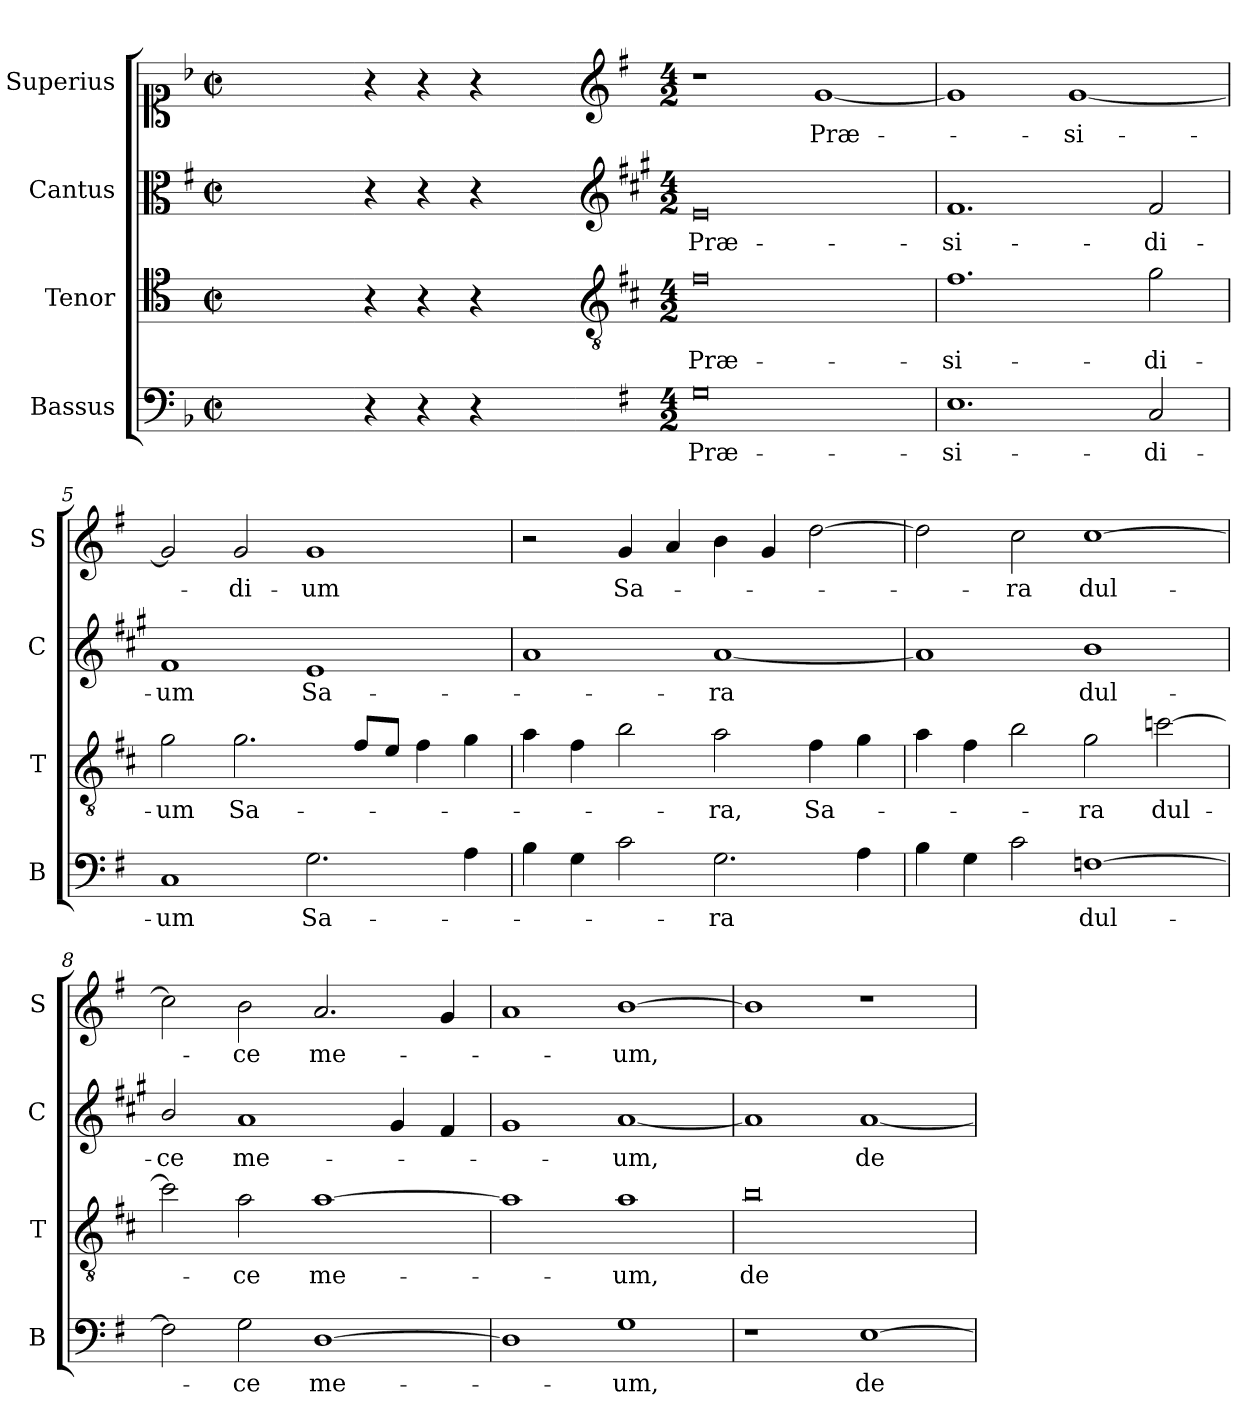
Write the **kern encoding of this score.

**kern	**text	**kern	**text	**kern	**text	**kern	**text
*part4	*part4	*part3	*part3	*part2	*part2	*part1	*part1
*staff4	*staff4	*staff3	*staff3	*staff2	*staff2	*staff1	*staff1
*I"Bassus	*	*I"Tenor	*	*I"Cantus	*	*I"Superius	*
*I'B	*	*I'T	*	*I'C	*	*I'S	*
*clefF4	*	*clefC4	*	*clefC3	*	*clefC1	*
*	*	*ITrd4c7	*	*ITrd1c2	*	*	*
*k[b-]	*	*k[b-]	*	*k[b-]	*	*k[b-]	*
*F:	*	*F:	*	*F:	*	*F:	*
*M2/2	*	*M2/2	*	*M2/2	*	*M2/2	*
*met(c|)	*	*met(c|)	*	*met(c|)	*	*met(c|)	*
=1	=1	=1	=1	=1	=1	=1	=1
1ryy	.	1ryy	.	1ryy	.	1ryy	.
=2-	=2-	=2-	=2-	=2-	=2-	=2-	=2-
4r	.	4r	.	4r	.	4r	.
4r	.	4r	.	4r	.	4r	.
4r	.	4r	.	4r	.	4r	.
4ryy	.	4ryy	.	4ryy	.	4ryy	.
=3-	=3-	=3-	=3-	=3-	=3-	=3-	=3-
*	*	*clefGv2	*	*clefG2	*	*clefG2	*
*k[f#]	*	*k[f#]	*	*k[f#]	*	*k[f#]	*
*G:	*	*G:	*	*G:	*	*G:	*
*M4/2	*	*M4/2	*	*M4/2	*	*M4/2	*
!	!LO:LY:b	!	!LO:LY:b	!	!LO:LY:b	!	!
0G	Præ-	0B	Præ-	0d	Præ-	1r	.
!	!	!	!	!	!	!	!LO:LY:b
.	.	.	.	.	.	[1g	Præ-
=4	=4	=4	=4	=4	=4	=4	=4
!	!LO:LY:b	!	!LO:LY:b	!	!LO:LY:b	!	!
1.E	-si-	1.B	-si-	1.e	-si-	1g]	.
!	!	!	!	!	!	!	!LO:LY:b
.	.	.	.	.	.	[1g	-si-
!	!LO:LY:b	!	!LO:LY:b	!	!LO:LY:b	!	!
2C/	-di-	2c\	-di-	2e/	-di-	.	.
=5	=5	=5	=5	=5	=5	=5	=5
!	!LO:LY:b	!	!LO:LY:b	!	!LO:LY:b	!	!
1C	-um	2c\	-um	1e	-um	2g/]	.
!	!	!	!LO:LY:b	!	!	!	!LO:LY:b
.	.	2.c\	Sa-	.	.	2g/	-di-
!	!LO:LY:b	!	!	!	!LO:LY:b	!	!LO:LY:b
2.G\	Sa-	.	.	1d	Sa-	1g	-um
.	.	8B/L	.	.	.	.	.
.	.	8A/J	.	.	.	.	.
.	.	4B\	.	.	.	.	.
4A\	.	4c\	.	.	.	.	.
=6	=6	=6	=6	=6	=6	=6	=6
4B\	.	4d\	.	1g	.	2r	.
4G\	.	4B\	.	.	.	.	.
!	!	!	!	!	!	!	!LO:LY:b
2c\	.	2e\	.	.	.	4g/	Sa-
.	.	.	.	.	.	4a/	.
!	!LO:LY:b	!	!LO:LY:b	!	!LO:LY:b	!	!
2.G\	-ra	2d\	-ra,	[1g	-ra	4b\	.
.	.	.	.	.	.	4g/	.
!	!	!	!LO:LY:b	!	!	!	!
.	.	4B\	Sa-	.	.	[2dd\	.
4A\	.	4c\	.	.	.	.	.
!!LO:LB:g=z
=7	=7	=7	=7	=7	=7	=7	=7
4B\	.	4d\	.	1g]	.	2dd\]	.
4G\	.	4B\	.	.	.	.	.
!	!	!	!	!	!	!	!LO:LY:b
2c\	.	2e\	.	.	.	2cc\	-ra
!	!LO:LY:b	!	!LO:LY:b	!	!LO:LY:b	!	!LO:LY:b
[1Fn	dul-	2c\	-ra	1a	dul-	[1cc	dul-
!	!	!	!LO:LY:b	!	!	!	!
.	.	[2fn\	dul-	.	.	.	.
=8	=8	=8	=8	=8	=8	=8	=8
!	!	!	!	!	!LO:LY:b	!	!
2F\]	.	2f\]	.	2a/	-ce	2cc\]	.
!	!LO:LY:b	!	!LO:LY:b	!	!LO:LY:b	!	!LO:LY:b
2G\	-ce	2d\	-ce	1g	me-	2b\	-ce
!	!LO:LY:b	!	!LO:LY:b	!	!	!	!LO:LY:b
[1D	me-	[1d	me-	.	.	2.a/	me-
.	.	.	.	4f#/	.	.	.
.	.	.	.	4e/	.	4g/	.
=9	=9	=9	=9	=9	=9	=9	=9
1D]	.	1d]	.	1f#	.	1a	.
!	!LO:LY:b	!	!LO:LY:b	!	!LO:LY:b	!	!LO:LY:b
1G	-um,	1d	-um,	[1g	-um,	[1b	-um,
=10	=10	=10	=10	=10	=10	=10	=10
!	!	!	!LO:LY:b	!	!	!	!
1r	.	0e	de-	1g]	.	1b]	.
!	!LO:LY:b	!	!	!	!LO:LY:b	!	!
[1E	de-	.	.	[1g	de-	1r	.
=	=	=	=	=	=	=	=
*-	*-	*-	*-	*-	*-	*-	*-
